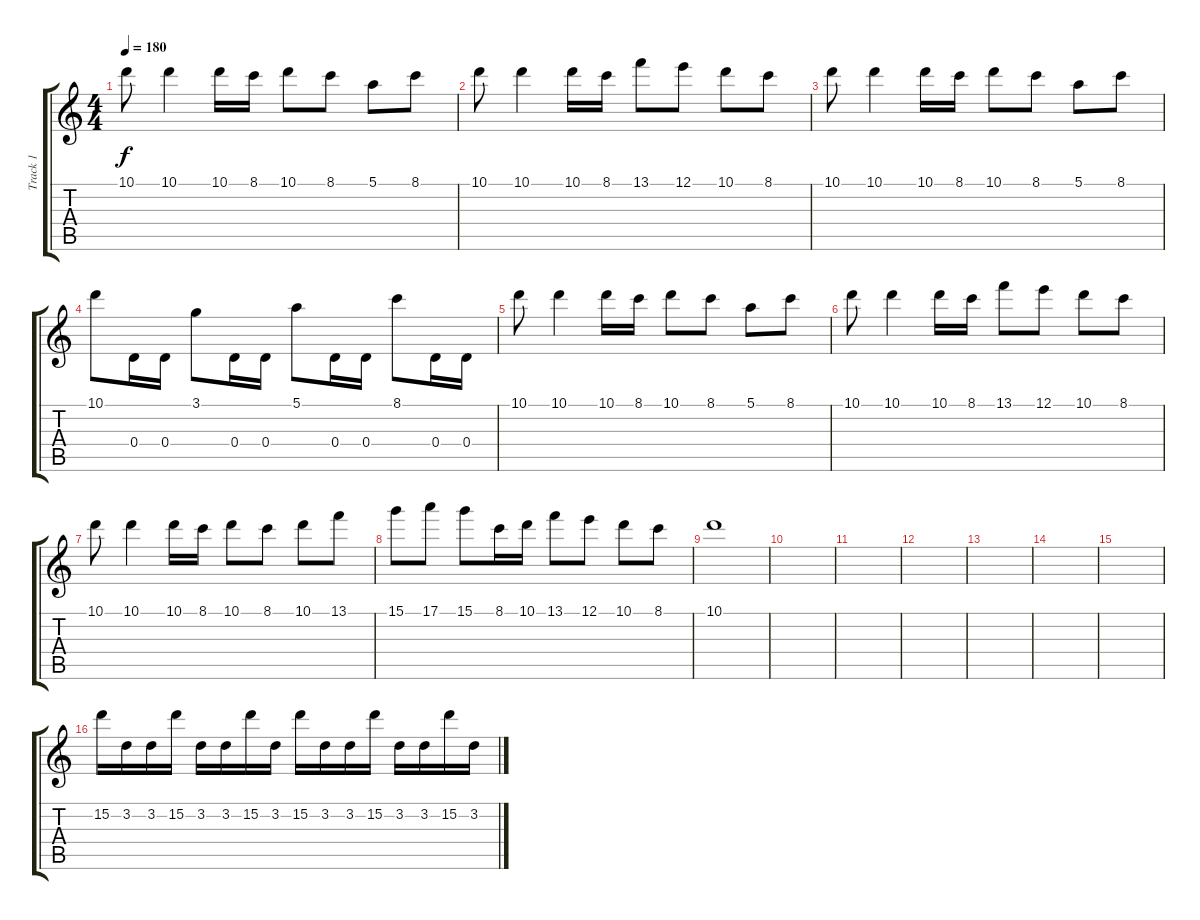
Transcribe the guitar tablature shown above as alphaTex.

\track ("Track 1" "Track 1") {instrument overdrivenguitar}
\staff {score tabs}
\tuning (E4 B3 G3 D3 A2 E2) {hide}
\ts (4 4)
\tempo 180
\clef g2
\ks c
10.1.8{dy f} 10.1.4 10.1.16 8.1.16 10.1.8 8.1.8 5.1.8 8.1.8 |
10.1.8 10.1.4 10.1.16 8.1.16 13.1.8 12.1.8 10.1.8 8.1.8 |
10.1.8 10.1.4 10.1.16 8.1.16 10.1.8 8.1.8 5.1.8 8.1.8 |
10.1.8 0.4.16 0.4.16 3.1.8 0.4.16 0.4.16 5.1.8 0.4.16 0.4.16 8.1.8 0.4.16 0.4.16 |
10.1.8 10.1.4 10.1.16 8.1.16 10.1.8 8.1.8 5.1.8 8.1.8 |
10.1.8 10.1.4 10.1.16 8.1.16 13.1.8 12.1.8 10.1.8 8.1.8 |
10.1.8 10.1.4 10.1.16 8.1.16 10.1.8 8.1.8 10.1.8 13.1.8 |
15.1.8 17.1.8 15.1.8 8.1.16 10.1.16 13.1.8 12.1.8 10.1.8 8.1.8 |
10.1.1 |
|
|
|
|
|
|
15.2.16 3.2.16 3.2.16 15.2.16 3.2.16 3.2.16 15.2.16 3.2.16 15.2.16 3.2.16 3.2.16 15.2.16 3.2.16 3.2.16 15.2.16 3.2.16
